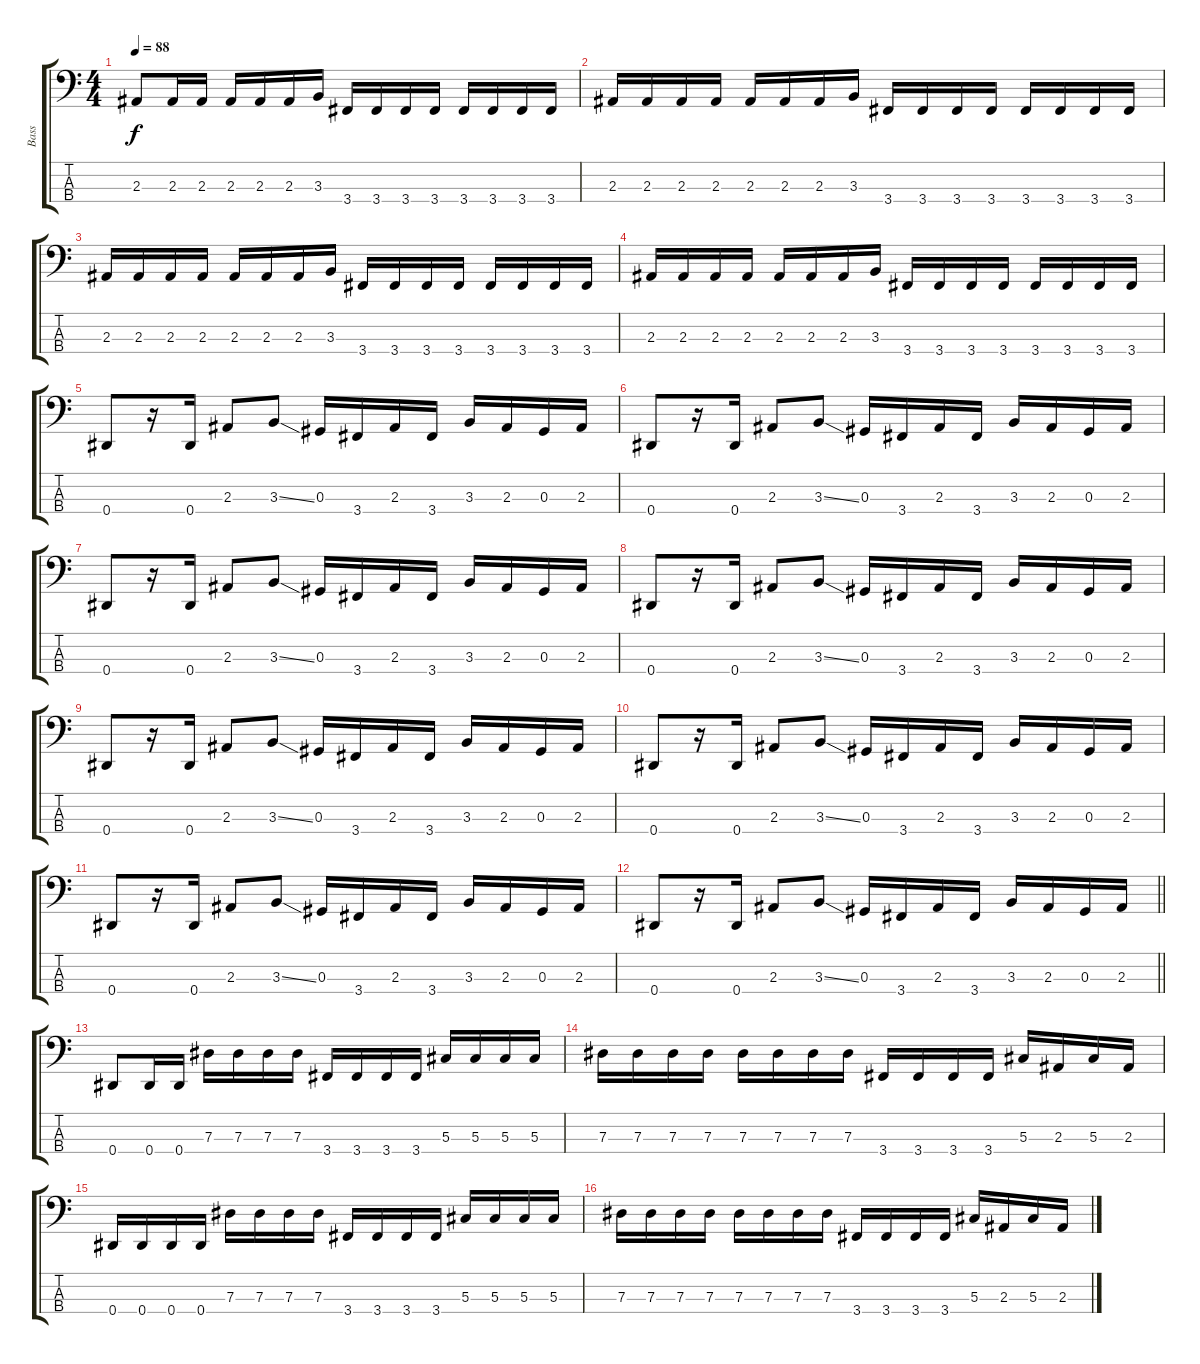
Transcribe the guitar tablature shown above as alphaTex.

\track ("Bass" "Bass") {instrument electricbassfinger}
\staff {score tabs}
\tuning (Gb2 Db2 Ab1 Eb1) {hide}
\ts (4 4)
\tempo 88
\clef f4
\ks c
2.3.8{dy f} 2.3.16 2.3.16 2.3.16 2.3.16 2.3.16 3.3.16 3.4.16 3.4.16 3.4.16 3.4.16 3.4.16 3.4.16 3.4.16 3.4.16 |
2.3.16 2.3.16 2.3.16 2.3.16 2.3.16 2.3.16 2.3.16 3.3.16 3.4.16 3.4.16 3.4.16 3.4.16 3.4.16 3.4.16 3.4.16 3.4.16 |
2.3.16 2.3.16 2.3.16 2.3.16 2.3.16 2.3.16 2.3.16 3.3.16 3.4.16 3.4.16 3.4.16 3.4.16 3.4.16 3.4.16 3.4.16 3.4.16 |
2.3.16 2.3.16 2.3.16 2.3.16 2.3.16 2.3.16 2.3.16 3.3.16 3.4.16 3.4.16 3.4.16 3.4.16 3.4.16 3.4.16 3.4.16 3.4.16 |
0.4.8 r.16 0.4.16 2.3.8 3.3{ss}.8 0.3.16 3.4.16 2.3.16 3.4.16 3.3.16 2.3.16 0.3.16 2.3.16 |
0.4.8 r.16 0.4.16 2.3.8 3.3{ss}.8 0.3.16 3.4.16 2.3.16 3.4.16 3.3.16 2.3.16 0.3.16 2.3.16 |
0.4.8 r.16 0.4.16 2.3.8 3.3{ss}.8 0.3.16 3.4.16 2.3.16 3.4.16 3.3.16 2.3.16 0.3.16 2.3.16 |
0.4.8 r.16 0.4.16 2.3.8 3.3{ss}.8 0.3.16 3.4.16 2.3.16 3.4.16 3.3.16 2.3.16 0.3.16 2.3.16 |
0.4.8 r.16 0.4.16 2.3.8 3.3{ss}.8 0.3.16 3.4.16 2.3.16 3.4.16 3.3.16 2.3.16 0.3.16 2.3.16 |
0.4.8 r.16 0.4.16 2.3.8 3.3{ss}.8 0.3.16 3.4.16 2.3.16 3.4.16 3.3.16 2.3.16 0.3.16 2.3.16 |
0.4.8 r.16 0.4.16 2.3.8 3.3{ss}.8 0.3.16 3.4.16 2.3.16 3.4.16 3.3.16 2.3.16 0.3.16 2.3.16 |
\barLineRight lightlight
0.4.8 r.16 0.4.16 2.3.8 3.3{ss}.8 0.3.16 3.4.16 2.3.16 3.4.16 3.3.16 2.3.16 0.3.16 2.3.16 |
0.4.8 0.4.16 0.4.16 7.3.16 7.3.16 7.3.16 7.3.16 3.4.16 3.4.16 3.4.16 3.4.16 5.3.16 5.3.16 5.3.16 5.3.16 |
7.3.16 7.3.16 7.3.16 7.3.16 7.3.16 7.3.16 7.3.16 7.3.16 3.4.16 3.4.16 3.4.16 3.4.16 5.3.16 2.3.16 5.3.16 2.3.16 |
0.4.16 0.4.16 0.4.16 0.4.16 7.3.16 7.3.16 7.3.16 7.3.16 3.4.16 3.4.16 3.4.16 3.4.16 5.3.16 5.3.16 5.3.16 5.3.16 |
7.3.16 7.3.16 7.3.16 7.3.16 7.3.16 7.3.16 7.3.16 7.3.16 3.4.16 3.4.16 3.4.16 3.4.16 5.3.16 2.3.16 5.3.16 2.3.16
